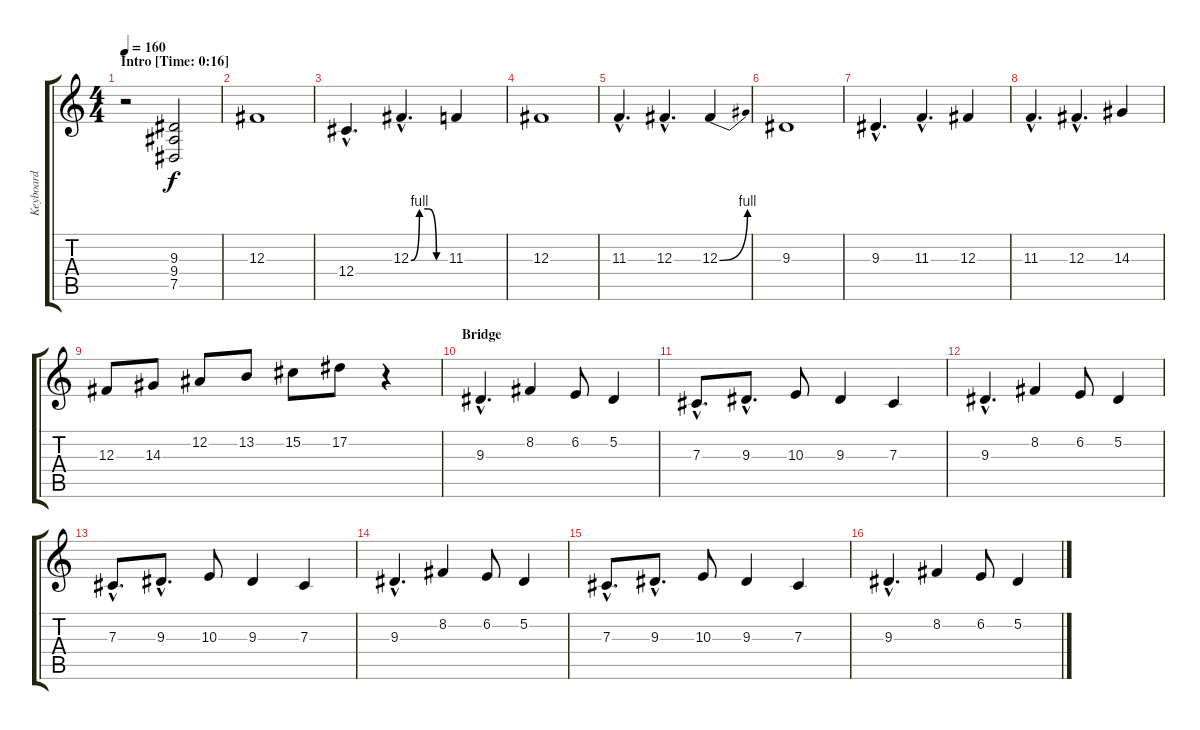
\track ("Keyboard" "Keyboard") {instrument stringensemble1}
\staff {score tabs}
\tuning (Eb4 Bb3 Gb3 Db3 Ab2 Eb2) {hide}
\ts (4 4)
\section ("" "Intro [Time: 0:16]")
\tempo 160
\clef g2
\ks c
r.2{dy f instrument stringensemble1} (9.3 9.4 7.5).2{instrument reversecymbal} |
12.3.1{instrument stringensemble1} |
12.4{hac}.4{d} 12.3{be (custom 0 0 15 4 30 4 45 0 60 0) hac}.4{d} 11.3.4 |
12.3.1 |
11.3{hac}.4{d} 12.3{hac}.4{d} 12.3{be (bend 0 0 60 4)}.4 |
9.3.1 |
9.3{hac}.4{d} 11.3{hac}.4{d} 12.3.4 |
11.3{hac}.4{d} 12.3{hac}.4{d} 14.3.4 |
12.3.8 14.3.8 12.2.8 13.2.8 15.2.8 17.2.8 r.4 |
\section ("" "Bridge")
9.3{hac}.4{d instrument orchestrahit} 8.2.4 6.2.8 5.2.4 |
7.3{hac}.8{d} 9.3{hac}.8{d} 10.3.8 9.3.4 7.3.4 |
9.3{hac}.4{d instrument orchestrahit} 8.2.4 6.2.8 5.2.4 |
7.3{hac}.8{d} 9.3{hac}.8{d} 10.3.8 9.3.4 7.3.4 |
9.3{hac}.4{d instrument orchestrahit} 8.2.4 6.2.8 5.2.4 |
7.3{hac}.8{d} 9.3{hac}.8{d} 10.3.8 9.3.4 7.3.4 |
9.3{hac}.4{d instrument orchestrahit} 8.2.4 6.2.8 5.2.4
